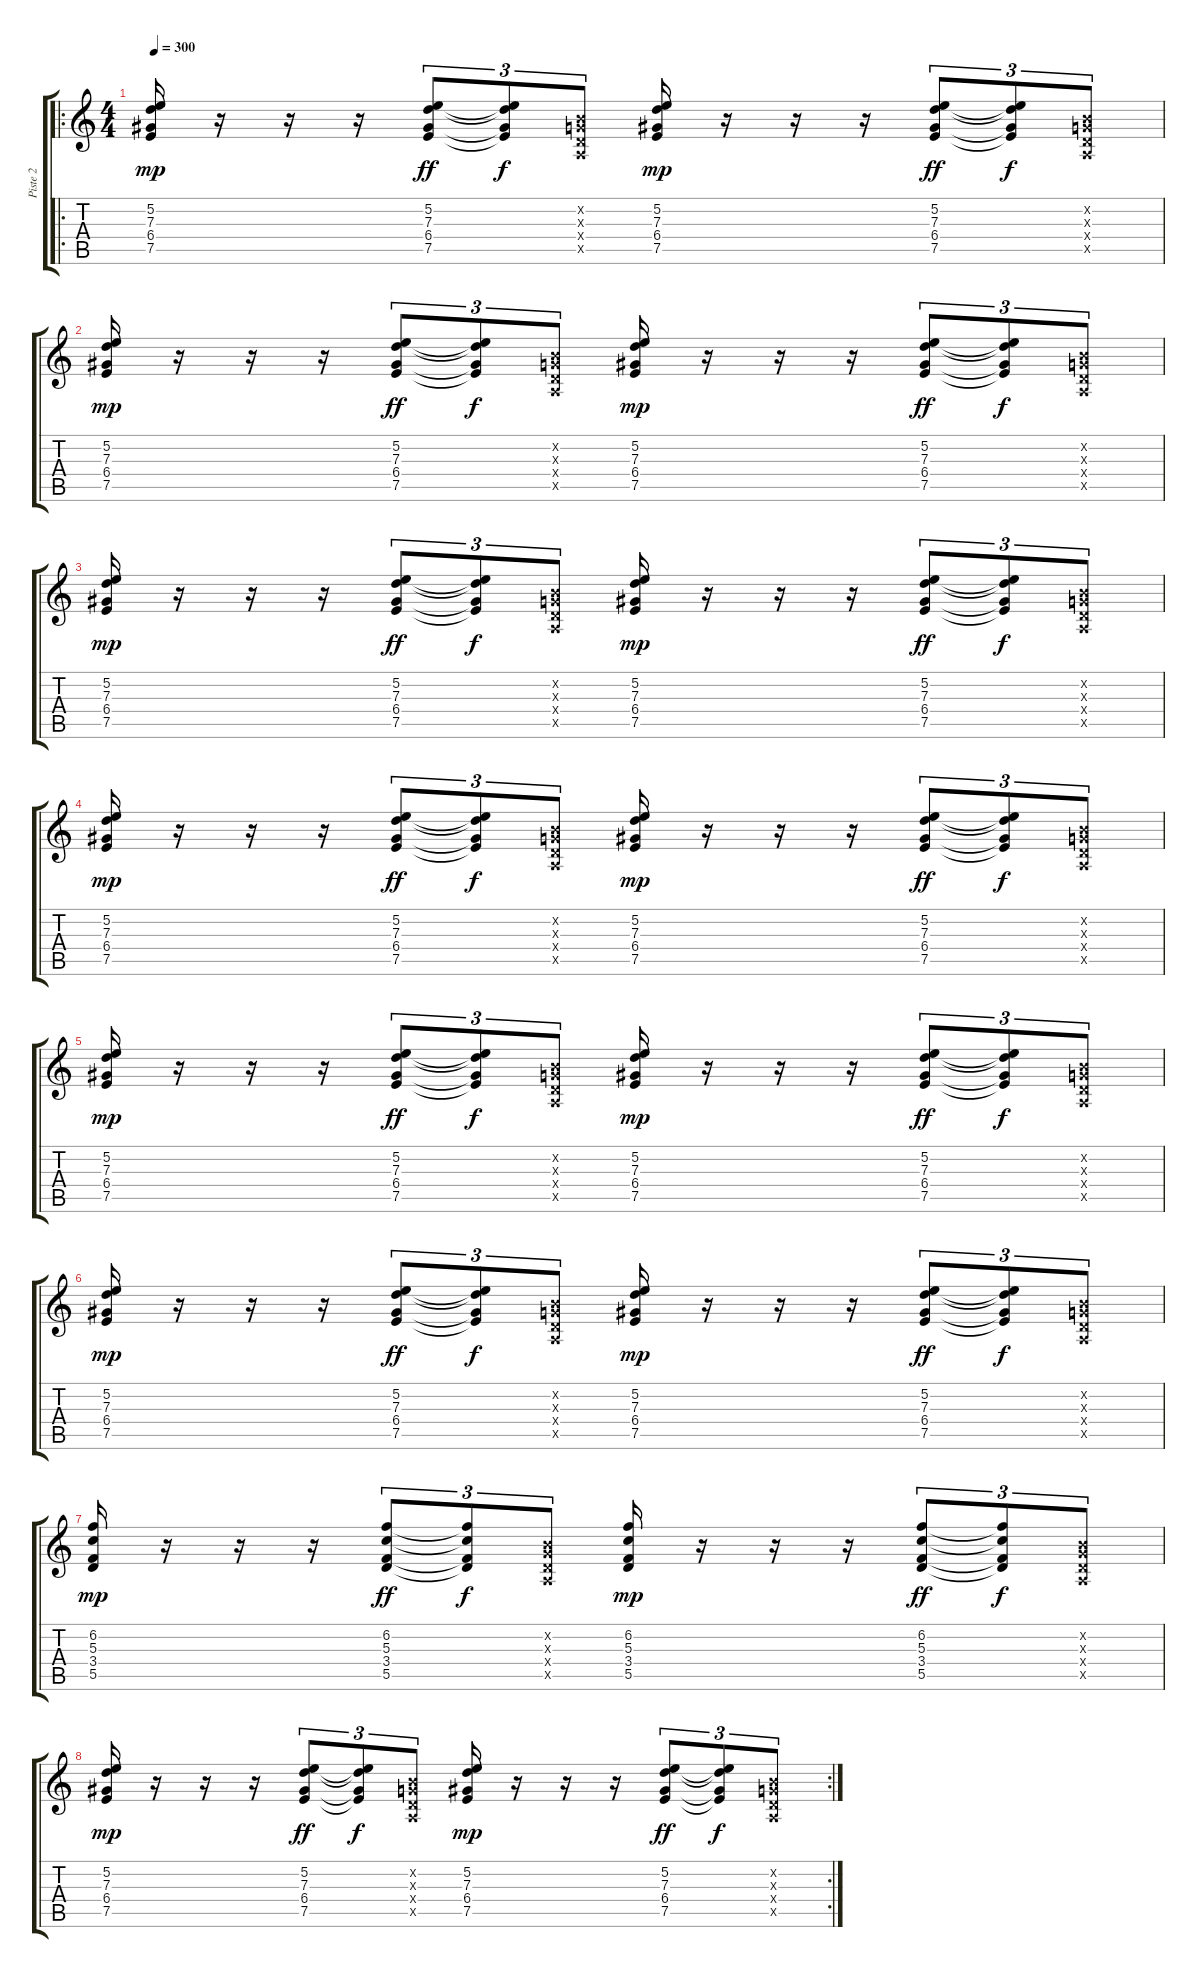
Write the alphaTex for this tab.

\track ("Piste 2" "Piste 2") {instrument acousticguitarnylon}
\staff {score tabs}
\tuning (E4 B3 G3 D3 A2 E2) {hide}
\ro
\ts (4 4)
\tempo 300
\clef g2
\ks c
(5.2 7.3 6.4 7.5).16{dy mp instrument acousticguitarnylon} r.16 r.16 r.16 (5.2 7.3 6.4 7.5).8{tu (3 2) dy ff} (5.2{t} 7.3{t} 6.4{t} 7.5{t}).8{tu (3 2) dy f} (0.2{x} 0.3{x} 0.4{x} 0.5{x}).8{tu (3 2)} (5.2 7.3 6.4 7.5).16{dy mp} r.16 r.16 r.16 (5.2 7.3 6.4 7.5).8{tu (3 2) dy ff} (5.2{t} 7.3{t} 6.4{t} 7.5{t}).8{tu (3 2) dy f} (0.2{x} 0.3{x} 0.4{x} 0.5{x}).8{tu (3 2)} |
(5.2 7.3 6.4 7.5).16{dy mp} r.16 r.16 r.16 (5.2 7.3 6.4 7.5).8{tu (3 2) dy ff} (5.2{t} 7.3{t} 6.4{t} 7.5{t}).8{tu (3 2) dy f} (0.2{x} 0.3{x} 0.4{x} 0.5{x}).8{tu (3 2)} (5.2 7.3 6.4 7.5).16{dy mp} r.16 r.16 r.16 (5.2 7.3 6.4 7.5).8{tu (3 2) dy ff} (5.2{t} 7.3{t} 6.4{t} 7.5{t}).8{tu (3 2) dy f} (0.2{x} 0.3{x} 0.4{x} 0.5{x}).8{tu (3 2)} |
(5.2 7.3 6.4 7.5).16{dy mp} r.16 r.16 r.16 (5.2 7.3 6.4 7.5).8{tu (3 2) dy ff} (5.2{t} 7.3{t} 6.4{t} 7.5{t}).8{tu (3 2) dy f} (0.2{x} 0.3{x} 0.4{x} 0.5{x}).8{tu (3 2)} (5.2 7.3 6.4 7.5).16{dy mp} r.16 r.16 r.16 (5.2 7.3 6.4 7.5).8{tu (3 2) dy ff} (5.2{t} 7.3{t} 6.4{t} 7.5{t}).8{tu (3 2) dy f} (0.2{x} 0.3{x} 0.4{x} 0.5{x}).8{tu (3 2)} |
(5.2 7.3 6.4 7.5).16{dy mp} r.16 r.16 r.16 (5.2 7.3 6.4 7.5).8{tu (3 2) dy ff} (5.2{t} 7.3{t} 6.4{t} 7.5{t}).8{tu (3 2) dy f} (0.2{x} 0.3{x} 0.4{x} 0.5{x}).8{tu (3 2)} (5.2 7.3 6.4 7.5).16{dy mp} r.16 r.16 r.16 (5.2 7.3 6.4 7.5).8{tu (3 2) dy ff} (5.2{t} 7.3{t} 6.4{t} 7.5{t}).8{tu (3 2) dy f} (0.2{x} 0.3{x} 0.4{x} 0.5{x}).8{tu (3 2)} |
(5.2 7.3 6.4 7.5).16{dy mp} r.16 r.16 r.16 (5.2 7.3 6.4 7.5).8{tu (3 2) dy ff} (5.2{t} 7.3{t} 6.4{t} 7.5{t}).8{tu (3 2) dy f} (0.2{x} 0.3{x} 0.4{x} 0.5{x}).8{tu (3 2)} (5.2 7.3 6.4 7.5).16{dy mp} r.16 r.16 r.16 (5.2 7.3 6.4 7.5).8{tu (3 2) dy ff} (5.2{t} 7.3{t} 6.4{t} 7.5{t}).8{tu (3 2) dy f} (0.2{x} 0.3{x} 0.4{x} 0.5{x}).8{tu (3 2)} |
(5.2 7.3 6.4 7.5).16{dy mp} r.16 r.16 r.16 (5.2 7.3 6.4 7.5).8{tu (3 2) dy ff} (5.2{t} 7.3{t} 6.4{t} 7.5{t}).8{tu (3 2) dy f} (0.2{x} 0.3{x} 0.4{x} 0.5{x}).8{tu (3 2)} (5.2 7.3 6.4 7.5).16{dy mp} r.16 r.16 r.16 (5.2 7.3 6.4 7.5).8{tu (3 2) dy ff} (5.2{t} 7.3{t} 6.4{t} 7.5{t}).8{tu (3 2) dy f} (0.2{x} 0.3{x} 0.4{x} 0.5{x}).8{tu (3 2)} |
(6.2 5.3 3.4 5.5).16{dy mp} r.16 r.16 r.16 (6.2 5.3 3.4 5.5).8{tu (3 2) dy ff} (6.2{t} 5.3{t} 3.4{t} 5.5{t}).8{tu (3 2) dy f} (0.2{x} 0.3{x} 0.4{x} 0.5{x}).8{tu (3 2)} (6.2 5.3 3.4 5.5).16{dy mp} r.16 r.16 r.16 (6.2 5.3 3.4 5.5).8{tu (3 2) dy ff} (6.2{t} 5.3{t} 3.4{t} 5.5{t}).8{tu (3 2) dy f} (0.2{x} 0.3{x} 0.4{x} 0.5{x}).8{tu (3 2)} |
\rc 2
(5.2 7.3 6.4 7.5).16{dy mp} r.16 r.16 r.16 (5.2 7.3 6.4 7.5).8{tu (3 2) dy ff} (5.2{t} 7.3{t} 6.4{t} 7.5{t}).8{tu (3 2) dy f} (0.2{x} 0.3{x} 0.4{x} 0.5{x}).8{tu (3 2)} (5.2 7.3 6.4 7.5).16{dy mp} r.16 r.16 r.16 (5.2 7.3 6.4 7.5).8{tu (3 2) dy ff} (5.2{t} 7.3{t} 6.4{t} 7.5{t}).8{tu (3 2) dy f} (0.2{x} 0.3{x} 0.4{x} 0.5{x}).8{tu (3 2)}
